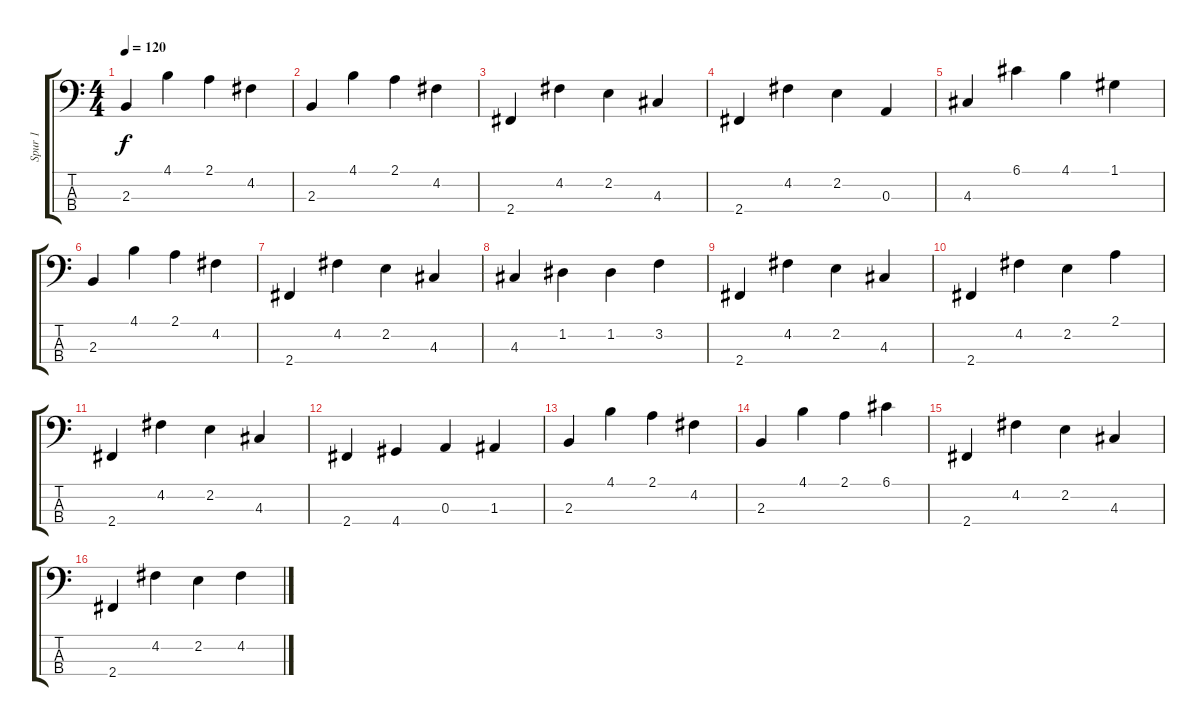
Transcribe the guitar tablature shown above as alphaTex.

\track ("Spur 1" "Spur 1") {instrument acousticguitarsteel}
\staff {score tabs}
\tuning (G2 D2 A1 E1) {hide}
\ts (4 4)
\tempo 120
\clef f4
\ks c
2.3.4{dy f} 4.1.4 2.1.4 4.2.4 |
2.3.4 4.1.4 2.1.4 4.2.4 |
2.4.4 4.2.4 2.2.4 4.3.4 |
2.4.4 4.2.4 2.2.4 0.3.4 |
4.3.4 6.1.4 4.1.4 1.1.4 |
2.3.4 4.1.4 2.1.4 4.2.4 |
2.4.4 4.2.4 2.2.4 4.3.4 |
4.3.4 1.2.4 1.2.4 3.2.4 |
2.4.4 4.2.4 2.2.4 4.3.4 |
2.4.4 4.2.4 2.2.4 2.1.4 |
2.4.4 4.2.4 2.2.4 4.3.4 |
2.4.4 4.4.4 0.3.4 1.3.4 |
2.3.4 4.1.4 2.1.4 4.2.4 |
2.3.4 4.1.4 2.1.4 6.1.4 |
2.4.4 4.2.4 2.2.4 4.3.4 |
2.4.4 4.2.4 2.2.4 4.2.4
